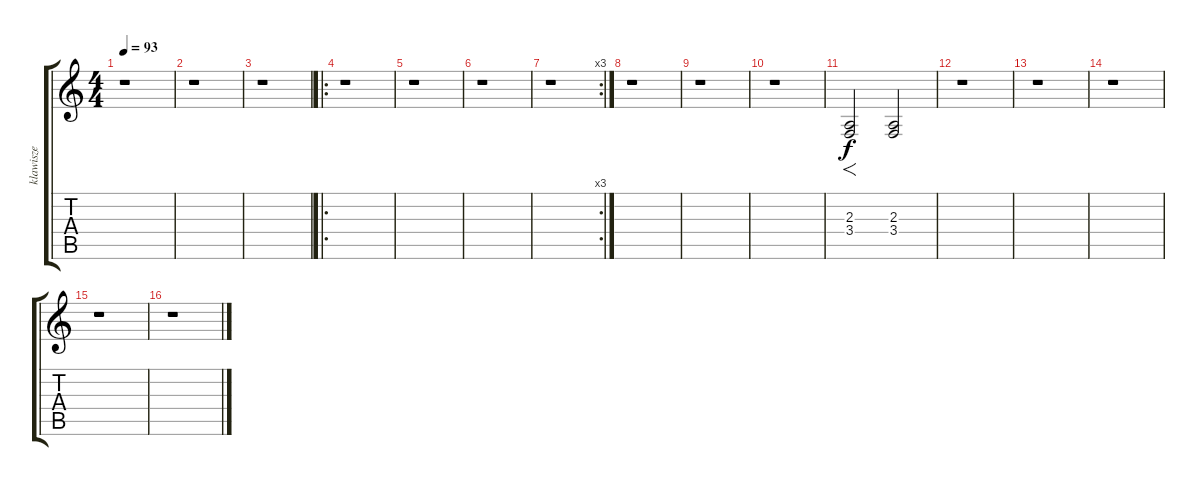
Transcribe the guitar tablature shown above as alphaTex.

\track ("klawisze" "klawisze") {instrument synthstrings2}
\staff {score tabs}
\tuning (E4 B3 G3 D3 A2 E2) {hide}
\ts (4 4)
\tempo 93
\clef g2
\ks c
r.1{dy f} |
r.1 |
r.1 |
\ro
r.1 |
r.1 |
r.1 |
\rc 3
r.1 |
r.1 |
r.1 |
r.1 |
(2.3 3.4).2{f} (2.3 3.4).2 |
r.1 |
r.1 |
r.1 |
r.1 |
r.1
